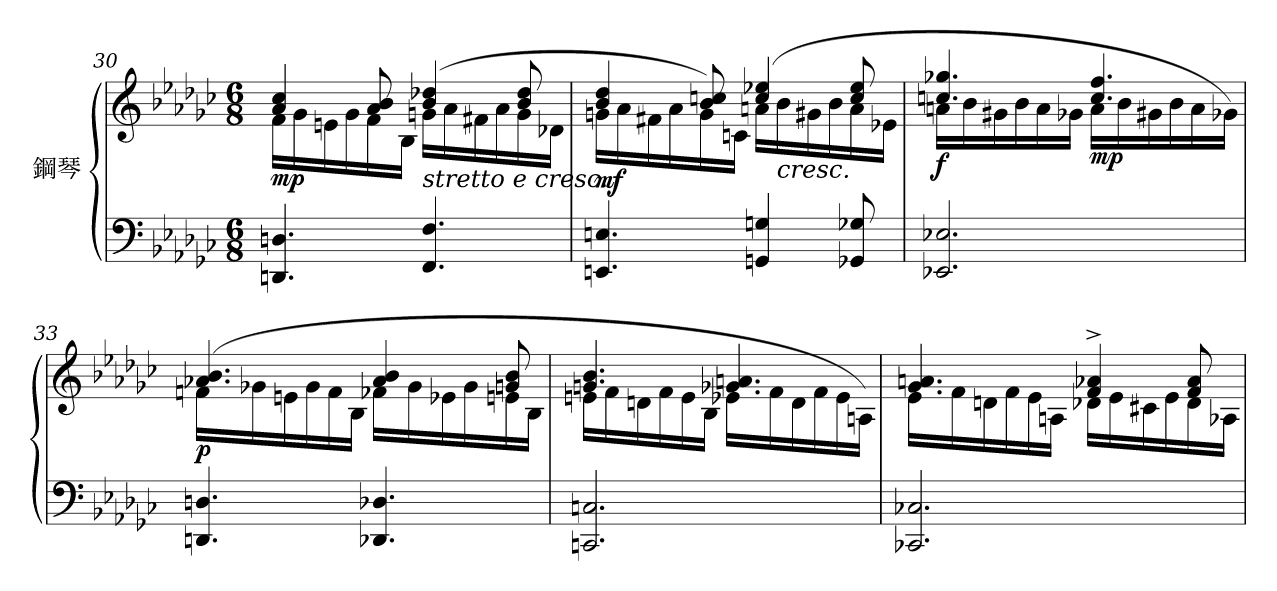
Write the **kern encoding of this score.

**kern	**kern	**dynam
*part1	*part1	*part1
*staff2	*staff1	*staff1/2
*I"鋼琴	*	*
*clefF4	*clefG2	*
*k[b-e-a-d-g-c-]	*k[b-e-a-d-g-c-]	*
*M6/8	*M6/8	*
=30	=30	=30
*	*^	*
!	!	!	!LO:DY:b
4.DDn/ 4.Dn/	4a-/ 4cc-/	16f\LL	mp
.	.	16g-\	.
.	.	16en\	.
.	.	16g-\	.
.	8a-/ 8b-/	16f\	.
.	.	16B-\JJ	.
!	!LO:TX:b:i:t=stretto e cresc.	!	!
4.FF/ 4.F/	(>4b-/ 4dd-X/	16gn\LL	.
.	.	16a-\	.
.	.	16f#X\	.
.	.	16a-\	.
.	8b-/ 8dd-/	16g\	.
.	.	16d-X\JJ	.
=31	=31	=31	=31
!	!	!	!LO:DY:b
4.EEn/ 4.En/	4b-/ 4dd-/	16gn\LL	mf
.	.	16a-\	.
.	.	16f#X\	.
.	.	16a-\	.
.	8b-/ 8ccn/)	16g\	.
.	.	16cn\JJ	.
4GGn/ 4Gn/	(>4cc/ 4ee-X/	16an\LL	.
!	!	!	!LO:HP:b
.	.	16b-\	<
.	.	16g#X\	.
.	.	16b-\	.
8GG-X/ 8G-X/	8cc/ 8ee-/	16a\	.
.	.	16e-X\JJ	.
=32	=32	=32	=32
!	!	!	!LO:DY:b
2.EE-X/ 2.E-X/	4.ccn/ 4.gg-X/	16an\LL	f
.	.	16b-\	.
.	.	16g#X\	.
.	.	16b-\	.
.	.	16a\	.
.	.	16g-\JJ	.
!	!	!	!LO:DY:n=1:b
.	4.cc/ 4.ff/	16a\LL	[ mp
.	.	16b-\	.
.	.	16g#\	.
.	.	16b-\	.
.	.	16a\	.
.	.	16g-X\JJ)	.
!!LO:LB:g=z	!!
=33	=33	=33	=33
!	!	!	!LO:DY:b
4.DDn/ 4.Dn/	(>4.a-X/ 4.b-/	16fn\LL	p
.	.	16g-X\	.
.	.	16en\	.
.	.	16g-\	.
.	.	16f\	.
.	.	16B-\JJ	.
4.DD-X/ 4.D-X/	4a-/ 4b-/	16f-X\LL	.
.	.	16g-\	.
.	.	16e-X\	.
.	.	16g-\	.
.	8gn/ 8b-/	16en\	.
.	.	16B-\JJ	.
=34	=34	=34	=34
2.CCn/ 2.Cn/	4.gn/ 4.b-/	16en\LL	.
.	.	16f\	.
.	.	16dn\	.
.	.	16f\	.
.	.	16e\	.
.	.	16B-\JJ	.
.	4.g-X/ 4.an/	16e-X\LL	.
.	.	16f\	.
.	.	16d\	.
.	.	16f\	.
.	.	16e-\	.
.	.	16An\JJ)	.
=35	=35	=35	=35
2.CC-X/ 2.C-X/	4.g-/ 4.an/	16e-\LL	.
.	.	16f\	.
.	.	16dn\	.
.	.	16f\	.
.	.	16e-\	.
.	.	16An\JJ	.
.	4f/^ 4a-X/^	16d-X\LL	.
.	.	16e-\	.
.	.	16c#X\	.
.	.	16e-\	.
.	8f/ 8a-/	16d-\	.
.	.	16A-X\JJ	.
*	*v	*v	*
=	=	=
*-	*-	*-
